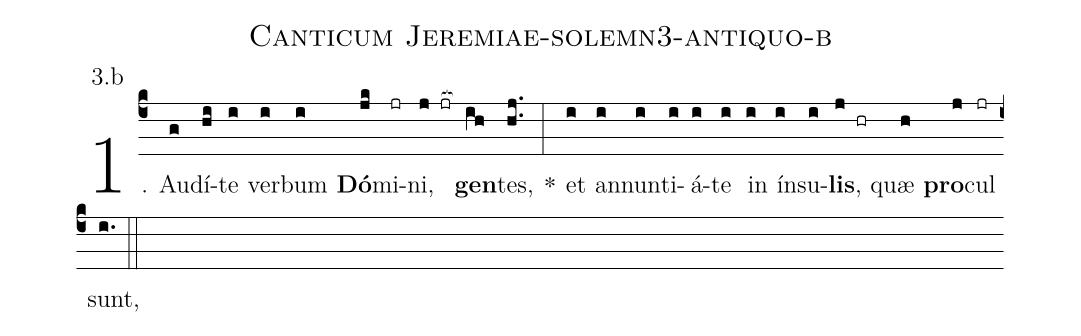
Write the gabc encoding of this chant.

name: Canticum Jeremiae-solemn3-antiquo-b;
annotation: 3.b;
%%
(c4)1. Au(g)dí(hi)te(i) ver(i)bum(i) <b>Dó</b>(jk)mi(jr)ni,(j jr[ocb:1{]) <b>gen</b>(ih[ocb:0}])tes,(hj..) *(:) et(i) an(i)nun(i)ti(i)á(i)te(i) in(i) ín(i)su(i)<b>lis</b>,(j hr) quæ(h) <b>pro</b>(j)cul(jr) sunt,(i.) (::)
